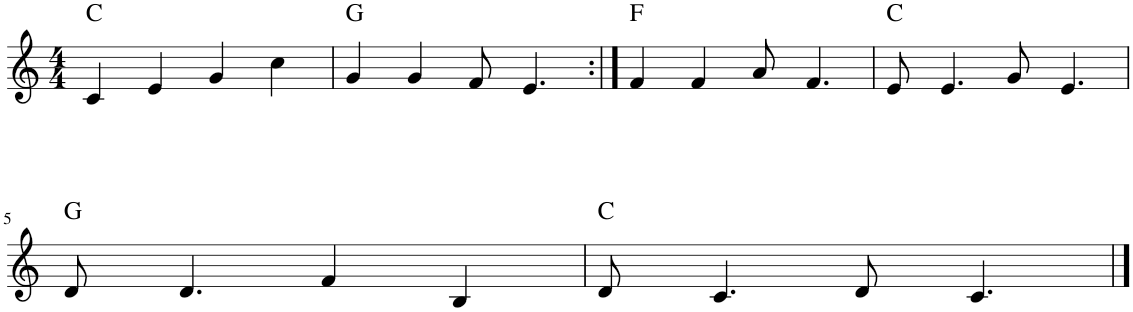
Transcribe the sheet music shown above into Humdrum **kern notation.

**kern	**harte
*part1	*part1
*staff1	*
*I"Piano	*
*I'Pno	*
*clefG2	*
*k[]	*
*M4/4	*
=1	=1
4c/	C:maj
4e/	.
4g/	.
4cc\	.
=2	=2
4g/	G:maj
4g/	.
8f/	.
4.e/	.
=3:|!	=3:|!
4f/	F:maj
4f/	.
8a/	.
4.f/	.
=4	=4
8e/	C:maj
4.e/	.
8g/	.
4.e/	.
!!LO:LB:g=z
=5	=5
8d/	G:maj
4.d/	.
4f/	.
4B/	.
=6	=6
8d/	C:maj
4.c/	.
8d/	.
4.c/	.
==	==
*-	*-
